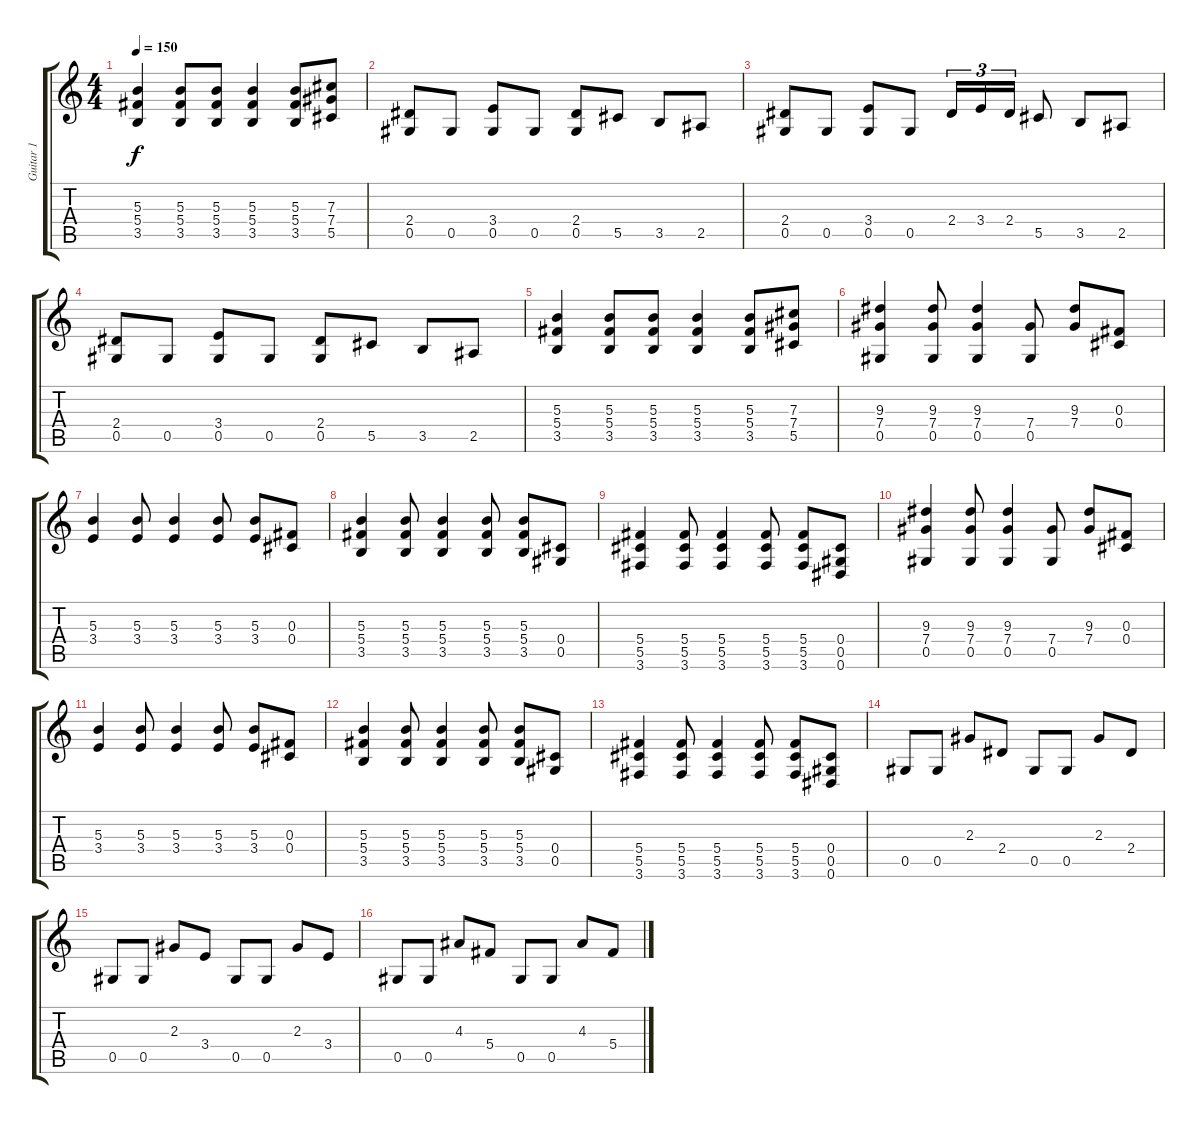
\track ("Guitar 1" "Guitar 1") {instrument distortionguitar}
\staff {score tabs}
\tuning (Eb4 Bb3 Gb3 Db3 Ab2 Eb2) {hide}
\ts (4 4)
\tempo 150
\clef g2
\ks c
(5.3 5.4 3.5).4{dy f} (5.3 5.4 3.5).8 (5.3 5.4 3.5).8 (5.3 5.4 3.5).4 (5.3 5.4 3.5).8 (7.3 7.4 5.5).8 |
(2.4 0.5).8 0.5.8 (3.4 0.5).8 0.5.8 (2.4 0.5).8 5.5.8 3.5.8 2.5.8 |
(2.4 0.5).8 0.5.8 (3.4 0.5).8 0.5.8 2.4.16{tu (3 2)} 3.4.16{tu (3 2)} 2.4.16{tu (3 2)} 5.5.8 3.5.8 2.5.8 |
(2.4 0.5).8 0.5.8 (3.4 0.5).8 0.5.8 (2.4 0.5).8 5.5.8 3.5.8 2.5.8 |
(5.3 5.4 3.5).4 (5.3 5.4 3.5).8 (5.3 5.4 3.5).8 (5.3 5.4 3.5).4 (5.3 5.4 3.5).8 (7.3 7.4 5.5).8 |
(9.3 7.4 0.5).4 (9.3 7.4 0.5).8 (9.3 7.4 0.5).4 (7.4 0.5).8 (9.3 7.4).8 (0.3 0.4).8 |
(5.3 3.4).4 (5.3 3.4).8 (5.3 3.4).4 (5.3 3.4).8 (5.3 3.4).8 (0.3 0.4).8 |
(5.3 5.4 3.5).4 (5.3 5.4 3.5).8 (5.3 5.4 3.5).4 (5.3 5.4 3.5).8 (5.3 5.4 3.5).8 (0.4 0.5).8 |
(5.4 5.5 3.6).4 (5.4 5.5 3.6).8 (5.4 5.5 3.6).4 (5.4 5.5 3.6).8 (5.4 5.5 3.6).8 (0.4 0.5 0.6).8 |
(9.3 7.4 0.5).4 (9.3 7.4 0.5).8 (9.3 7.4 0.5).4 (7.4 0.5).8 (9.3 7.4).8 (0.3 0.4).8 |
(5.3 3.4).4 (5.3 3.4).8 (5.3 3.4).4 (5.3 3.4).8 (5.3 3.4).8 (0.3 0.4).8 |
(5.3 5.4 3.5).4 (5.3 5.4 3.5).8 (5.3 5.4 3.5).4 (5.3 5.4 3.5).8 (5.3 5.4 3.5).8 (0.4 0.5).8 |
(5.4 5.5 3.6).4 (5.4 5.5 3.6).8 (5.4 5.5 3.6).4 (5.4 5.5 3.6).8 (5.4 5.5 3.6).8 (0.4 0.5 0.6).8 |
0.5.8 0.5.8 2.3.8 2.4.8 0.5.8 0.5.8 2.3.8 2.4.8 |
0.5.8 0.5.8 2.3.8 3.4.8 0.5.8 0.5.8 2.3.8 3.4.8 |
0.5.8 0.5.8 4.3.8 5.4.8 0.5.8 0.5.8 4.3.8 5.4.8
